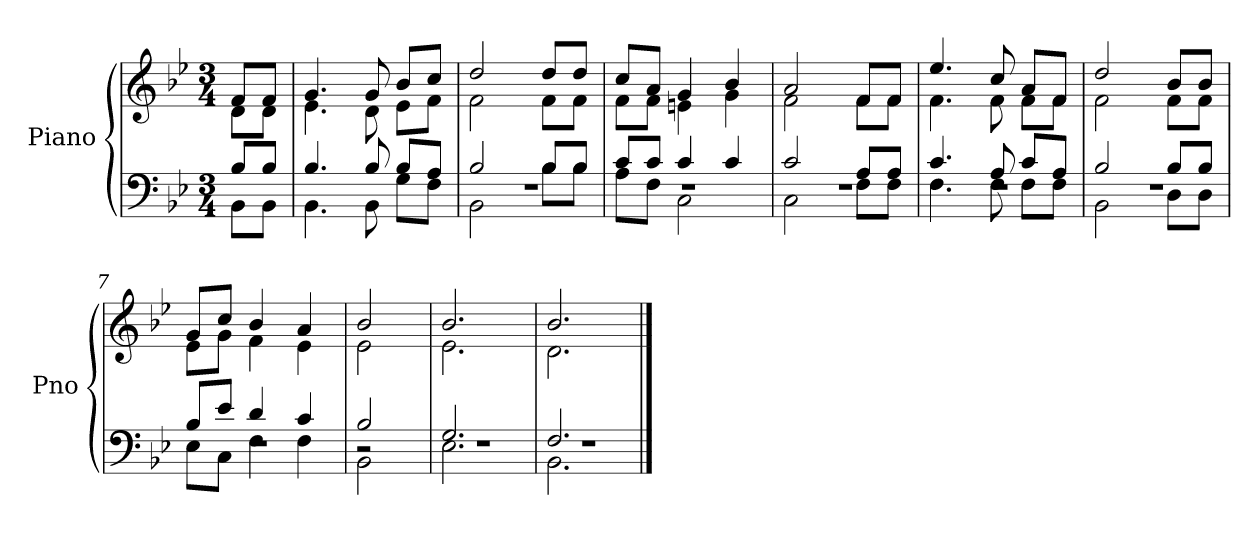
**kern	**kern
*part1	*part1
*staff2	*staff1
*I"Piano	*
*I'Pno	*
*clefF4	*clefG2
*k[b-e-]	*k[b-e-]
*B-:	*B-:
*M3/4	*M3/4
=	=
*^	*^
*	*^	*	*
4ryy	8B-/L	8BB-\L	8f/L	8d\L
.	8B-/J	8BB-\J	8f/J	8d\J
=1	=1	=1	=1	=1
2.ryy	4.B-/	4.BB-\	4.g/	4.e-\
.	8B-/	8BB-\	8g/	8d\
.	8B-/L	8G\L	8b-/L	8e-\L
.	8A/J	8F\J	8cc/J	8f\J
=2	=2	=2	=2	=2
2.r	2B-/	2BB-\	2dd/	2f\
.	8B-/L	8B-\L	8dd/L	8f\L
.	8B-/J	8B-\J	8dd/J	8f\J
=3	=3	=3	=3	=3
2.r	8c/L	8A\L	8cc/L	8f\L
.	8c/J	8F\J	8a/J	8f\J
.	4c/	2C\	4g/	4en\
.	4c/	.	4b-/	4g\
=4	=4	=4	=4	=4
2.r	2c/	2C\	2a/	2f\
.	8A/L	8F\L	8f/L	8f\L
.	8A/J	8F\J	8f/J	8f\J
=5	=5	=5	=5	=5
2.r	4.c/	4.F\	4.ee-/	4.f\
.	8A/	8F\	8cc/	8f\
.	8c/L	8F\L	8a/L	8f\L
.	8A/J	8F\J	8f/J	8f\J
=6	=6	=6	=6	=6
2.r	2B-/	2BB-\	2dd/	2f\
.	8B-/L	8D\L	8b-/L	8f\L
.	8B-/J	8D\J	8b-/J	8f\J
!!LO:LB:g=z	!!
=7	=7	=7	=7	=7
2.r	8B-/L	8E-\L	8g/L	8e-\L
.	8e-/J	8C\J	8cc/J	8g\J
.	4d/	4F\	4b-/	4f\
.	4c/	4F\	4a/	4e-\
=8	=8	=8	=8	=8
2r	2B-/	2BB-\	2b-/	2e-\
=9	=9	=9	=9	=9
2.r	2.G/	2.E-\	2.b-/	2.e-\
=10	=10	=10	=10	=10
2.r	2.F/	2.BB-\	2.b-/	2.d\
*v	*v	*v	*	*
*	*v	*v
==	==
*-	*-
